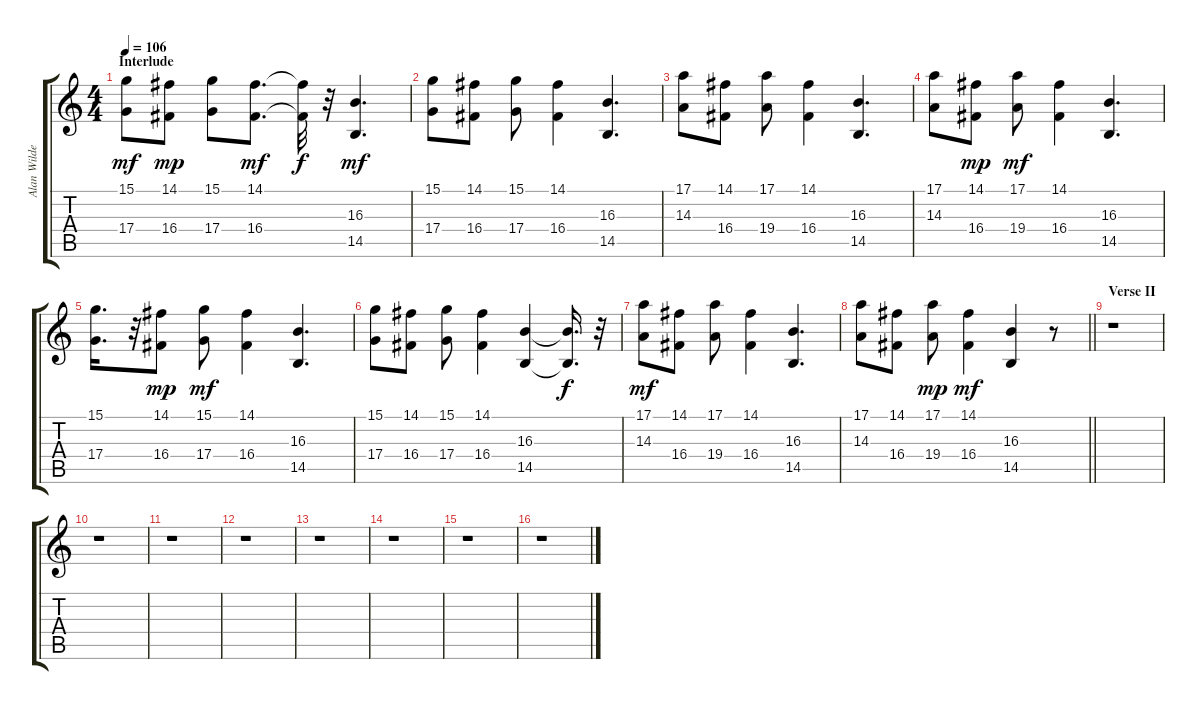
\track ("Alan Wilder - Keyboard II" "Alan Wilde") {instrument electricgrandpiano}
\staff {score tabs}
\tuning (E4 B3 G3 D3 A2 E2) {hide}
\ts (4 4)
\section ("" "Interlude ")
\tempo 106
\clef g2
\ks c
(15.1 17.4).8{dy mf instrument electricgrandpiano} (14.1 16.4).8{dy mp} (15.1 17.4).8 (14.1 16.4).8{d dy mf} (14.1{t} 16.4{t}).32{dy f} r.32 (16.3 14.5).4{d dy mf} |
(15.1 17.4).8 (14.1 16.4).8 (15.1 17.4).8 (14.1 16.4).4 (16.3 14.5).4{d} |
(17.1 14.3).8 (14.1 16.4).8 (17.1 19.4).8 (14.1 16.4).4 (16.3 14.5).4{d} |
(17.1 14.3).8 (14.1 16.4).8{dy mp} (17.1 19.4).8{dy mf} (14.1 16.4).4 (16.3 14.5).4{d} |
(15.1 17.4).16{d} r.32 (14.1 16.4).8{dy mp} (15.1 17.4).8{dy mf} (14.1 16.4).4 (16.3 14.5).4{d} |
(15.1 17.4).8 (14.1 16.4).8 (15.1 17.4).8 (14.1 16.4).4 (16.3 14.5).4 (16.3{t} 14.5{t}).16{d dy f} r.32 |
(17.1 14.3).8{dy mf} (14.1 16.4).8 (17.1 19.4).8 (14.1 16.4).4 (16.3 14.5).4{d} |
\barLineRight lightlight
(17.1 14.3).8 (14.1 16.4).8 (17.1 19.4).8{dy mp} (14.1 16.4).4{dy mf} (16.3 14.5).4 r.8 |
\section ("" "Verse II")
r.1 |
r.1 |
r.1 |
r.1 |
r.1 |
r.1 |
r.1 |
r.1
